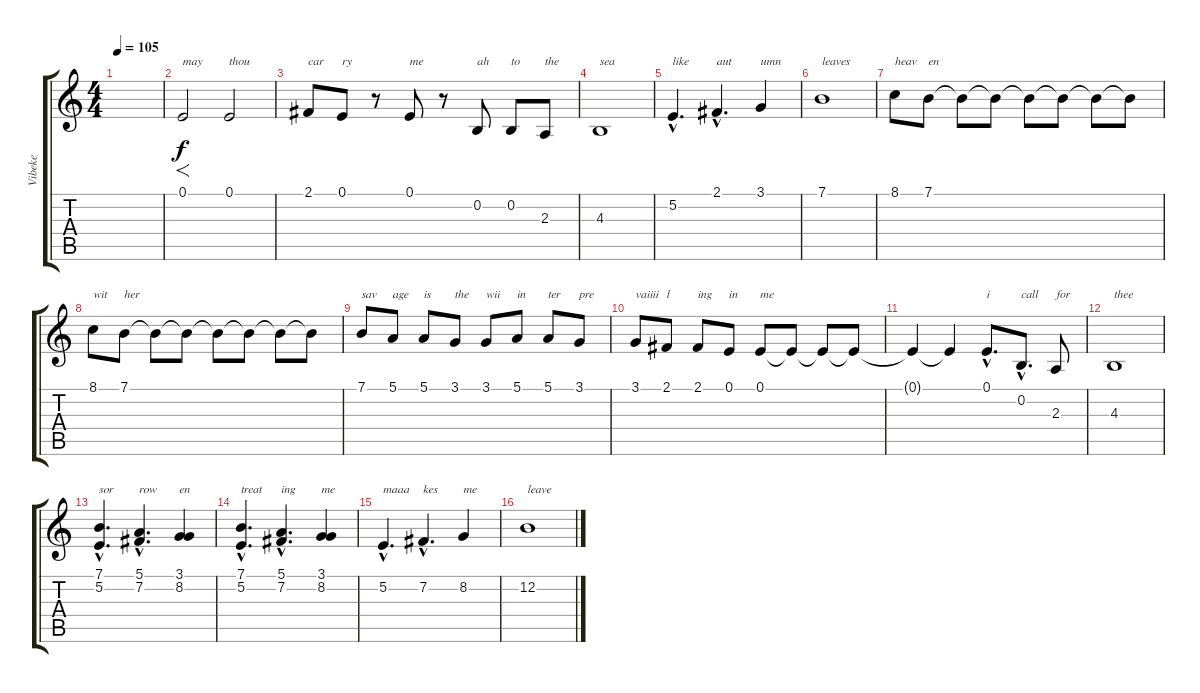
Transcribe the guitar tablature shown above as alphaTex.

\track ("Vibeke" "Vibeke") {instrument choiraahs}
\staff {score tabs}
\tuning (E4 B3 G3 D3 A2 E2) {hide}
\ts (4 4)
\tempo 105
\clef g2
\ks c
|
0.1.2{f txt "may"} 0.1.2{txt "thou"} |
2.1.8{txt "car"} 0.1.8{txt "ry"} r.8 0.1.8{txt "me"} r.8 0.2.8{txt "ah"} 0.2.8{txt "to"} 2.3.8{txt "the"} |
4.3.1{txt "sea"} |
5.2{hac}.4{d txt "like"} 2.1{hac}.4{d txt "aut"} 3.1.4{txt "umn"} |
7.1.1{txt "leaves"} |
8.1.8{txt "heav"} 7.1.8{txt "en"} 7.1{t}.8 7.1{t}.8 7.1{t}.8 7.1{t}.8 7.1{t}.8 7.1{t}.8 |
8.1.8{txt "wit"} 7.1.8{txt "her"} 7.1{t}.8 7.1{t}.8 7.1{t}.8 7.1{t}.8 7.1{t}.8 7.1{t}.8 |
7.1.8{txt "sav"} 5.1.8{txt "age"} 5.1.8{txt "is"} 3.1.8{txt "the"} 3.1.8{txt "wii"} 5.1.8{txt "in"} 5.1.8{txt "ter"} 3.1.8{txt "pre"} |
3.1.8{txt "vaiiii"} 2.1.8{txt "l"} 2.1.8{txt "ing"} 0.1.8{txt "in"} 0.1.8{txt "me"} 0.1{t}.8 0.1{t}.8 0.1{t}.8 |
0.1{t}.4 0.1{t}.4 0.1{hac}.8{d txt "i"} 0.2{hac}.8{d txt "call"} 2.3.8{txt "for"} |
4.3.1{txt "thee"} |
(7.1{hac} 5.2{hac}).4{d txt "sor"} (5.1{hac} 7.2{hac}).4{d txt "row"} (3.1 8.2).4{txt "en"} |
(7.1{hac} 5.2{hac}).4{d txt "treat"} (5.1{hac} 7.2{hac}).4{d txt "ing"} (3.1 8.2).4{txt "me"} |
5.2{hac}.4{d txt "maaa"} 7.2{hac}.4{d txt "kes"} 8.2.4{txt "me "} |
12.2.1{txt "leave"}
